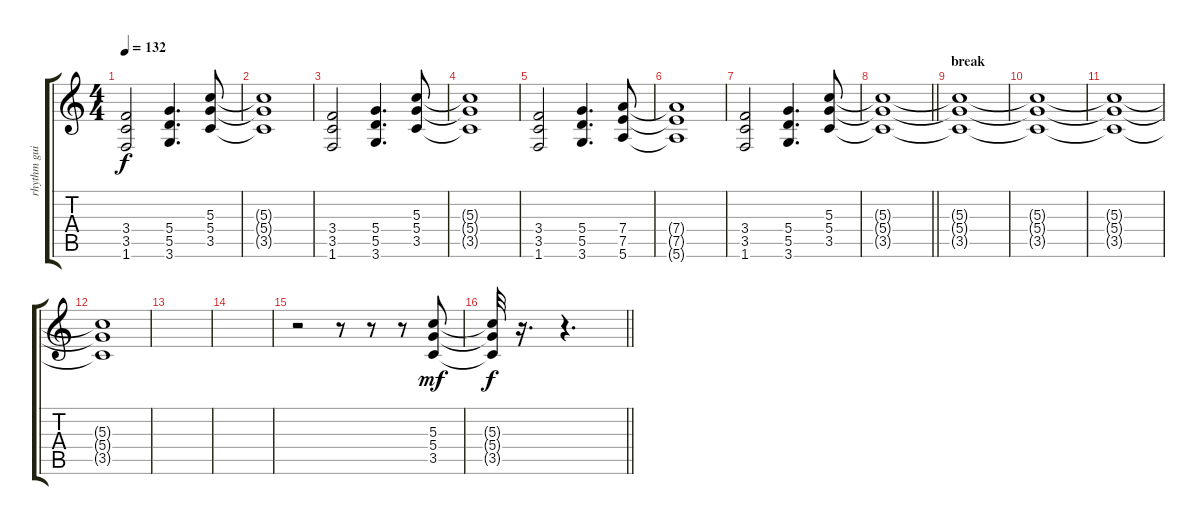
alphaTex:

\track ("rhythm guitar" "rhythm gui") {instrument distortionguitar}
\staff {score tabs}
\tuning (E4 B3 G3 D3 A2 E2) {hide}
\ts (4 4)
\tempo 132
\clef g2
\ks c
(3.4 3.5 1.6).2{dy f} (5.4 5.5 3.6).4{d} (5.3 5.4 3.5).8 |
(5.3{t} 5.4{t} 3.5{t}).1 |
(3.4 3.5 1.6).2 (5.4 5.5 3.6).4{d} (5.3 5.4 3.5).8 |
(5.3{t} 5.4{t} 3.5{t}).1 |
(3.4 3.5 1.6).2 (5.4 5.5 3.6).4{d} (7.4 7.5 5.6).8 |
(7.4{t} 7.5{t} 5.6{t}).1 |
(3.4 3.5 1.6).2 (5.4 5.5 3.6).4{d} (5.3 5.4 3.5).8 |
\barLineRight lightlight
(5.3{t} 5.4{t} 3.5{t}).1 |
\section ("" "break")
(5.3{t} 5.4{t} 3.5{t}).1{volume 0} |
(5.3{t} 5.4{t} 3.5{t}).1 |
(5.3{t} 5.4{t} 3.5{t}).1 |
(5.3{t} 5.4{t} 3.5{t}).1 |
|
|
r.2 r.8 r.8 r.8 (5.3 5.4 3.5).8{dy mf} |
\barLineRight lightlight
(5.3{t} 5.4{t} 3.5{t}).32{dy f} r.16{d} r.4{d}
